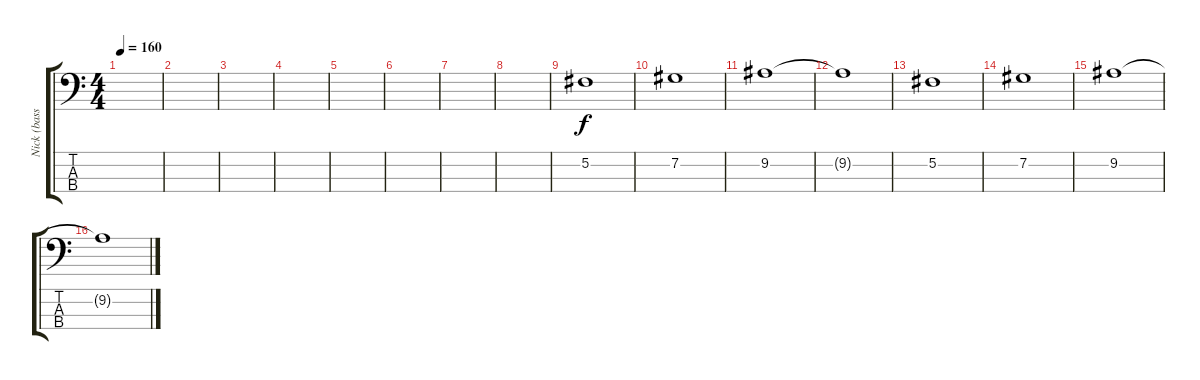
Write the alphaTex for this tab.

\track ("Nick (bass)" "Nick (bass") {instrument electricbasspick}
\staff {score tabs}
\tuning (Gb2 Db2 Ab1 Db1) {hide}
\ts (4 4)
\tempo 160
\clef f4
\ks c
|
|
|
|
|
|
|
|
5.2.1 |
7.2.1 |
9.2.1 |
9.2{t}.1 |
5.2.1 |
7.2.1 |
9.2.1 |
9.2{t}.1
